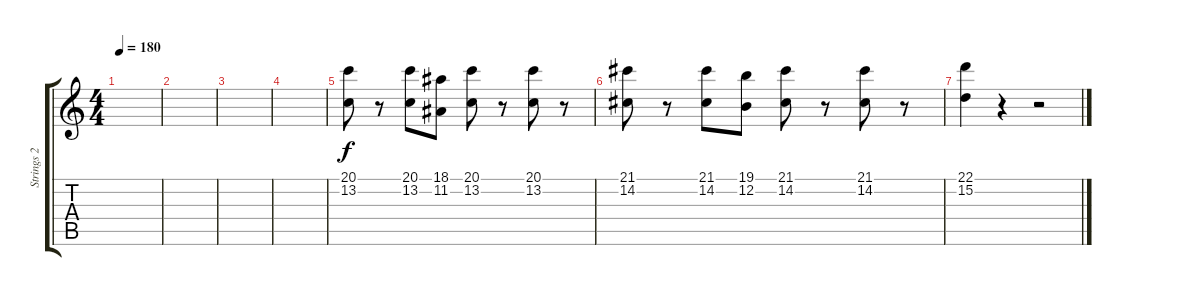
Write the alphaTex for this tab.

\track ("Strings 2" "Strings 2") {instrument stringensemble1}
\staff {score tabs}
\tuning (E4 B3 G3 D3 A2 E2) {hide}
\ts (4 4)
\tempo 180
\clef g2
\ks c
|
|
|
|
(20.1 13.2).8 r.8 (20.1 13.2).8 (18.1 11.2).8 (20.1 13.2).8 r.8 (20.1 13.2).8 r.8 |
(21.1 14.2).8 r.8 (21.1 14.2).8 (19.1 12.2).8 (21.1 14.2).8 r.8 (21.1 14.2).8 r.8 |
(22.1 15.2).4 r.4 r.2
